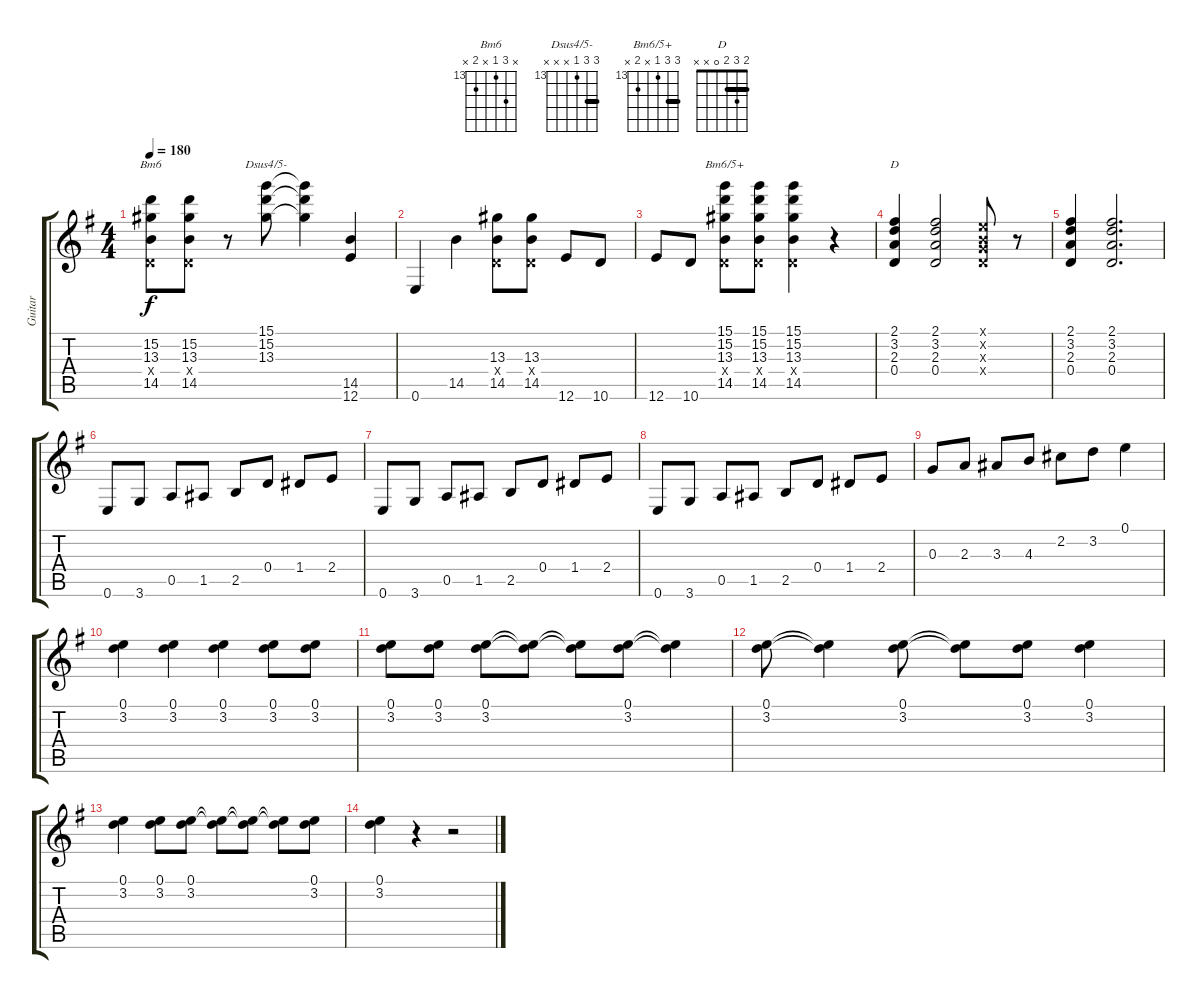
\track ("Guitar" "Guitar") {instrument distortionguitar}
\staff {score tabs}
\tuning (E4 B3 G3 D3 A2 E2) {hide}
\chord ("Bm6" x 15 13 x 14 x) {firstfret 13}
\chord ("Dsus4/5-" 15 15 13 x x x) {firstfret 13 barre 15}
\chord ("Bm6/5+" 15 15 13 x 14 x) {firstfret 13 barre 15}
\chord ("D" 2 3 2 0 x x) {barre 2}
\ts (4 4)
\tempo 180
\clef g2
\ks g
(15.2 13.3 0.4{x} 14.5).8{ch "Bm6" dy f} (15.2 13.3 0.4{x} 14.5).8 r.8 (15.1 15.2 13.3).8{ch "Dsus4/5-"} (15.1{t} 15.2{t} 13.3{t}).4 (14.5 12.6).4 |
0.6.4 14.5.4 (13.3 0.4{x} 14.5).8 (13.3 0.4{x} 14.5).8 12.6.8 10.6.8 |
12.6.8 10.6.8 (15.1 15.2 13.3 0.4{x} 14.5).8{ch "Bm6/5+"} (15.1 15.2 13.3 0.4{x} 14.5).8 (15.1 15.2 13.3 0.4{x} 14.5).4 r.4 |
(2.1 3.2 2.3 0.4).4{ch "D"} (2.1 3.2 2.3 0.4).2 (0.1{x} 0.2{x} 0.3{x} 0.4{x}).8 r.8 |
(2.1 3.2 2.3 0.4).4 (2.1 3.2 2.3 0.4).2{d} |
0.6.8 3.6.8 0.5.8 1.5.8 2.5.8 0.4.8 1.4.8 2.4.8 |
0.6.8 3.6.8 0.5.8 1.5.8 2.5.8 0.4.8 1.4.8 2.4.8 |
0.6.8 3.6.8 0.5.8 1.5.8 2.5.8 0.4.8 1.4.8 2.4.8 |
0.3.8 2.3.8 3.3.8 4.3.8 2.2.8 3.2.8 0.1.4 |
(0.1 3.2).4 (0.1 3.2).4 (0.1 3.2).4 (0.1 3.2).8 (0.1 3.2).8 |
(0.1 3.2).8 (0.1 3.2).8 (0.1 3.2).8 (0.1{t} 3.2{t}).8 (0.1{t} 3.2{t}).8 (0.1 3.2).8 (0.1{t} 3.2{t}).4 |
(0.1 3.2).8 (0.1{t} 3.2{t}).4 (0.1 3.2).8 (0.1{t} 3.2{t}).8 (0.1 3.2).8 (0.1 3.2).4 |
(0.1 3.2).4 (0.1 3.2).8 (0.1 3.2).8 (0.1{t} 3.2{t}).8 (0.1{t} 3.2{t}).8 (0.1{t} 3.2{t}).8 (0.1 3.2).8 |
(0.1 3.2).4 r.4 r.2
